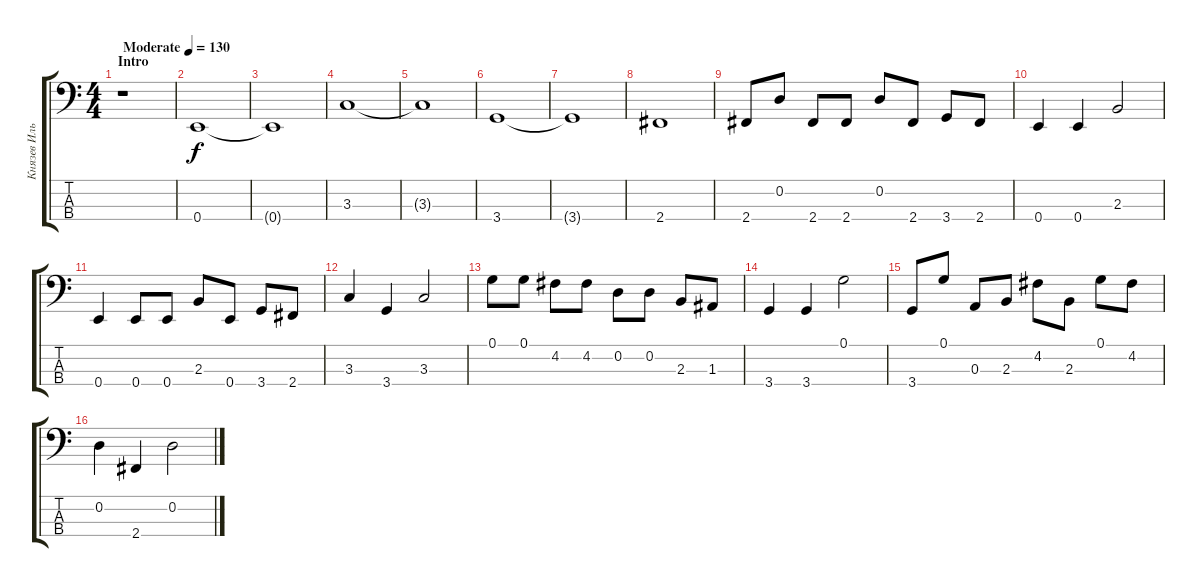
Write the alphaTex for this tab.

\track ("Князев Илья" "Князев Иль") {instrument electricbasspick}
\staff {score tabs}
\tuning (G2 D2 A1 E1) {hide}
\ts (4 4)
\section ("" "Intro")
\tempo (130 "Moderate")
\clef f4
\ks c
r.1{dy f instrument electricbasspick} |
0.4.1 |
0.4{t}.1 |
3.3.1 |
3.3{t}.1 |
3.4.1 |
3.4{t}.1 |
2.4.1 |
2.4.8 0.2.8 2.4.8 2.4.8 0.2.8 2.4.8 3.4.8 2.4.8 |
0.4.4 0.4.4 2.3.2 |
0.4.4 0.4.8 0.4.8 2.3.8 0.4.8 3.4.8 2.4.8 |
3.3.4 3.4.4 3.3.2 |
0.1.8 0.1.8 4.2.8 4.2.8 0.2.8 0.2.8 2.3.8 1.3.8 |
3.4.4 3.4.4 0.1.2 |
3.4.8 0.1.8 0.3.8 2.3.8 4.2.8 2.3.8 0.1.8 4.2.8 |
0.2.4 2.4.4 0.2.2
